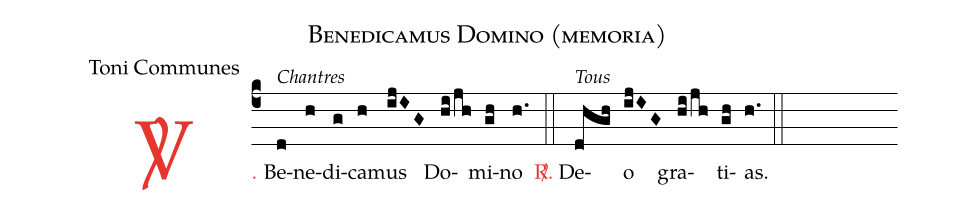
name:Benedicamus Domino (memoria);
office-part:Toni Communes;
%%
(c4) <c><sp>V/</sp>.</c> <alt>Chantres</alt>Be(d)ne(h)di(g)ca(h)mus(ijIG) Do(hi/jh)mi(gh)no(h.) (::)
<c><sp>R/</sp>.</c> <alt>Tous</alt>De(dhgh)o(ijIG) gra(hi/jh)ti(gh)as.(h.) (::)
